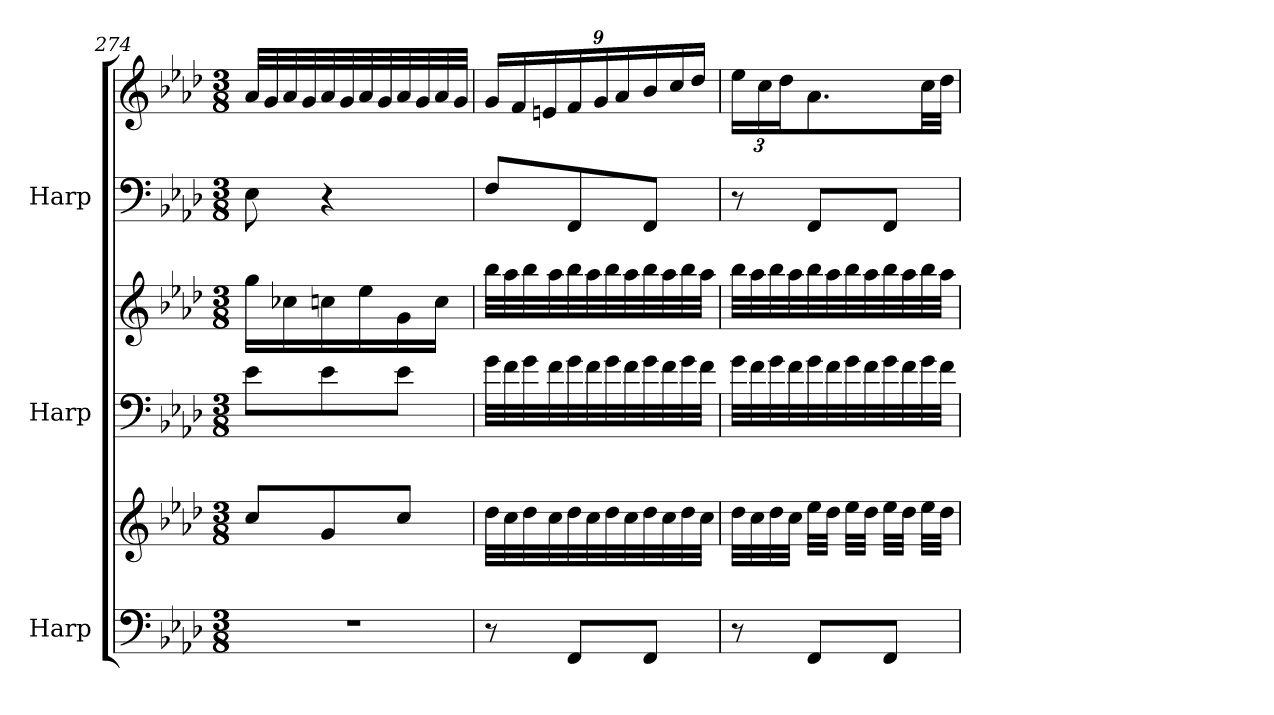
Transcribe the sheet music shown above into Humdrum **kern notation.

**kern	**kern	**kern	**kern	**kern	**kern
*part3	*part3	*part2	*part2	*part1	*part1
*staff6	*staff5	*staff4	*staff3	*staff2	*staff1
*I"Harp	*	*I"Harp	*	*I"Harp	*
*I'Hp	*	*I'Hp	*	*I'Hp	*
*clefF4	*clefG2	*clefF4	*clefG2	*clefF4	*clefG2
*k[b-e-a-d-]	*k[b-e-a-d-]	*k[b-e-a-d-]	*k[b-e-a-d-]	*k[b-e-a-d-]	*k[b-e-a-d-]
*M3/8	*M3/8	*M3/8	*M3/8	*M3/8	*M3/8
=274	=274	=274	=274	=274	=274
4.r	8cc/L	8e-\L	16gg\LL	8E-\	32a-/LLL
.	.	.	.	.	32g/
.	.	.	16cc-X\	.	32a-/
.	.	.	.	.	32g/
.	8g/	8e-\	16ccn\	4r	32a-/
.	.	.	.	.	32g/
.	.	.	16ee-\	.	32a-/
.	.	.	.	.	32g/
.	8cc/J	8e-\J	16g\	.	32a-/
.	.	.	.	.	32g/
.	.	.	16cc\JJ	.	32a-/
.	.	.	.	.	32g/JJJ
=275	=275	=275	=275	=275	=275
*	*	*	*	*	*Xbrackettup
8r	32dd-\LLL	32g\LLL	32bb-\LLL	8F/L	24g/LL
.	32cc\	32f\	32aa-\	.	.
.	.	.	.	.	24f/
.	32dd-\	32g\	32bb-\	.	.
.	.	.	.	.	24en/
.	32cc\	32f\	32aa-\	.	.
8FF/L	32dd-\	32g\	32bb-\	8FF/	24f/
.	32cc\	32f\	32aa-\	.	.
.	.	.	.	.	24g/
.	32dd-\	32g\	32bb-\	.	.
.	.	.	.	.	24a-/
.	32cc\	32f\	32aa-\	.	.
8FF/J	32dd-\	32g\	32bb-\	8FF/J	24b-/
.	32cc\	32f\	32aa-\	.	.
.	.	.	.	.	24cc/
.	32dd-\	32g\	32bb-\	.	.
.	.	.	.	.	24dd-/JJ
.	32cc\JJJ	32f\JJJ	32aa-\JJJ	.	.
!!LO:PB:g=z
=276	=276	=276	=276	=276	=276
8r	32dd-\LLL	32g\LLL	32bb-\LLL	8r	24ee-\LL
.	32cc\	32f\	32aa-\	.	.
.	.	.	.	.	24cc\
.	32dd-\	32g\	32bb-\	.	.
.	.	.	.	.	24dd-\J
.	32cc\JJJ	32f\	32aa-\	.	.
8FF/L	32ee-\LLL	32g\	32bb-\	8FF/L	8.a-\
.	32dd-\JJJ	32f\	32aa-\	.	.
.	32ee-\LLL	32g\	32bb-\	.	.
.	32dd-\JJJ	32f\	32aa-\	.	.
8FF/J	32ee-\LLL	32g\	32bb-\	8FF/J	.
.	32dd-\JJJ	32f\	32aa-\	.	.
.	32ee-\LLL	32g\	32bb-\	.	32cc\LL
.	32dd-\JJJ	32f\JJJ	32aa-\JJJ	.	32dd-\JJJ
=	=	=	=	=	=
*-	*-	*-	*-	*-	*-
